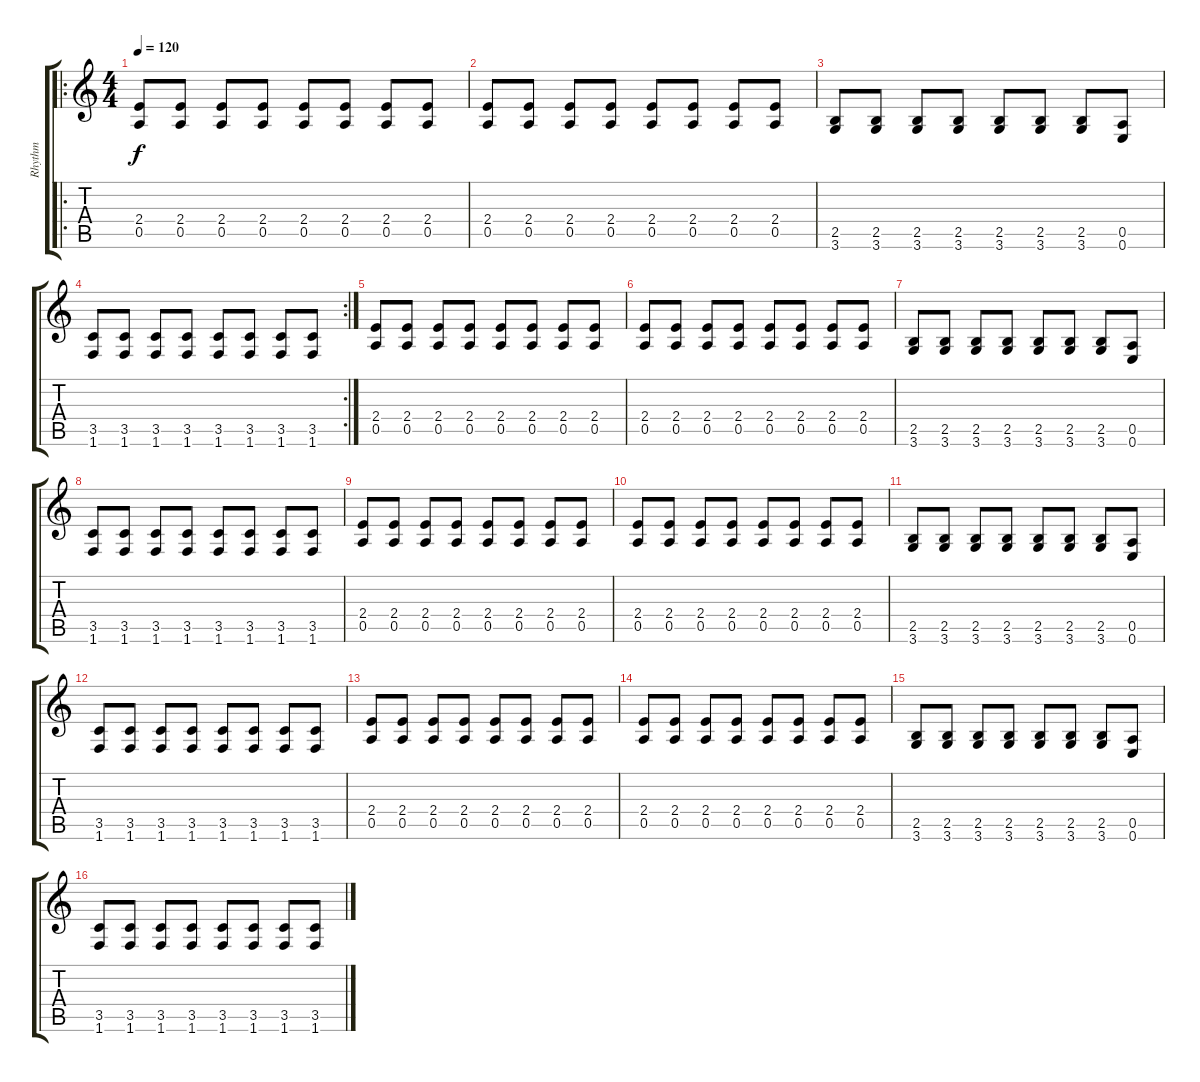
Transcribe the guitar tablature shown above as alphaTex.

\track ("Rhythm" "Rhythm") {instrument distortionguitar}
\staff {score tabs}
\tuning (E4 B3 G3 D3 A2 E2) {hide}
\ro
\ts (4 4)
\tempo 120
\clef g2
\ks c
(2.4 0.5).8{dy f volume 13} (2.4 0.5).8 (2.4 0.5).8 (2.4 0.5).8 (2.4 0.5).8 (2.4 0.5).8 (2.4 0.5).8 (2.4 0.5).8 |
(2.4 0.5).8 (2.4 0.5).8 (2.4 0.5).8 (2.4 0.5).8 (2.4 0.5).8 (2.4 0.5).8 (2.4 0.5).8 (2.4 0.5).8 |
(2.5 3.6).8 (2.5 3.6).8 (2.5 3.6).8 (2.5 3.6).8 (2.5 3.6).8 (2.5 3.6).8 (2.5 3.6).8 (0.5 0.6).8 |
\rc 2
(3.5 1.6).8 (3.5 1.6).8 (3.5 1.6).8 (3.5 1.6).8 (3.5 1.6).8 (3.5 1.6).8 (3.5 1.6).8 (3.5 1.6).8 |
(2.4 0.5).8{volume 13} (2.4 0.5).8 (2.4 0.5).8 (2.4 0.5).8 (2.4 0.5).8 (2.4 0.5).8 (2.4 0.5).8 (2.4 0.5).8 |
(2.4 0.5).8 (2.4 0.5).8 (2.4 0.5).8 (2.4 0.5).8 (2.4 0.5).8 (2.4 0.5).8 (2.4 0.5).8 (2.4 0.5).8 |
(2.5 3.6).8 (2.5 3.6).8 (2.5 3.6).8 (2.5 3.6).8 (2.5 3.6).8 (2.5 3.6).8 (2.5 3.6).8 (0.5 0.6).8 |
(3.5 1.6).8 (3.5 1.6).8 (3.5 1.6).8 (3.5 1.6).8 (3.5 1.6).8 (3.5 1.6).8 (3.5 1.6).8 (3.5 1.6).8 |
(2.4 0.5).8{volume 13} (2.4 0.5).8 (2.4 0.5).8 (2.4 0.5).8 (2.4 0.5).8 (2.4 0.5).8 (2.4 0.5).8 (2.4 0.5).8 |
(2.4 0.5).8 (2.4 0.5).8 (2.4 0.5).8 (2.4 0.5).8 (2.4 0.5).8 (2.4 0.5).8 (2.4 0.5).8 (2.4 0.5).8 |
(2.5 3.6).8 (2.5 3.6).8 (2.5 3.6).8 (2.5 3.6).8 (2.5 3.6).8 (2.5 3.6).8 (2.5 3.6).8 (0.5 0.6).8 |
(3.5 1.6).8 (3.5 1.6).8 (3.5 1.6).8 (3.5 1.6).8 (3.5 1.6).8 (3.5 1.6).8 (3.5 1.6).8 (3.5 1.6).8 |
(2.4 0.5).8{volume 13} (2.4 0.5).8 (2.4 0.5).8 (2.4 0.5).8 (2.4 0.5).8 (2.4 0.5).8 (2.4 0.5).8 (2.4 0.5).8 |
(2.4 0.5).8 (2.4 0.5).8 (2.4 0.5).8 (2.4 0.5).8 (2.4 0.5).8 (2.4 0.5).8 (2.4 0.5).8 (2.4 0.5).8 |
(2.5 3.6).8 (2.5 3.6).8 (2.5 3.6).8 (2.5 3.6).8 (2.5 3.6).8 (2.5 3.6).8 (2.5 3.6).8 (0.5 0.6).8 |
(3.5 1.6).8 (3.5 1.6).8 (3.5 1.6).8 (3.5 1.6).8 (3.5 1.6).8 (3.5 1.6).8 (3.5 1.6).8 (3.5 1.6).8
